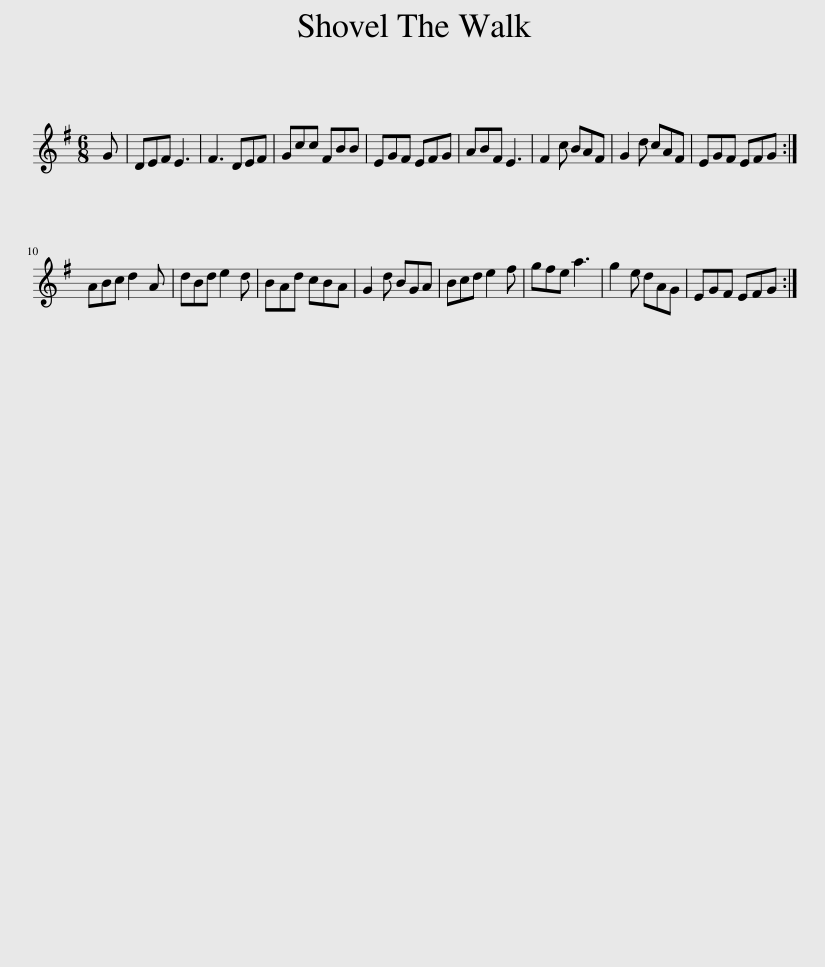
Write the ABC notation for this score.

X:1
L:1/8
M:6/8
I:linebreak $
K:G
V:1 treble
V:1
 G | DEF E3 | F3 DEF | Gcc FBB | EGF EFG | %5
 ABF E3 | F2 c BAF | G2 d cAF | EGF EFG :|$ ABc d2 A | %10
 dBd e2 d | BAd cBA | G2 d BGA | Bcd e2 f | gfe a3 | %15
 g2 e dAG | EGF EFG :| %17
